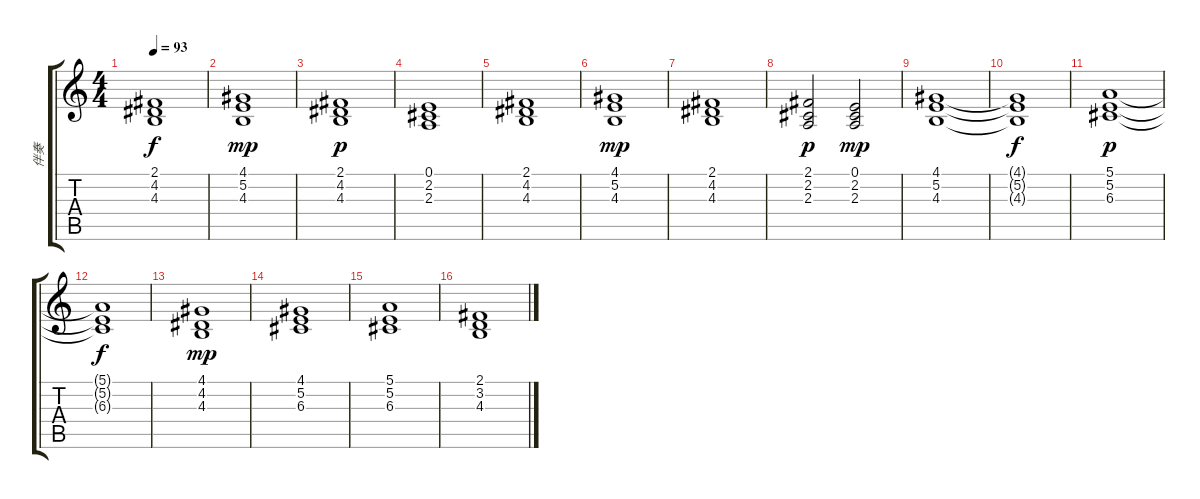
\track ("伴奏" "伴奏") {instrument stringensemble2}
\staff {score tabs}
\tuning (E4 B3 G3 D3 A2 E2) {hide}
\ts (4 4)
\tempo 93
\clef g2
\ks c
(2.1{t} 4.2{t} 4.3{t}).1{dy f} |
(4.1 5.2 4.3).1{dy mp} |
(2.1 4.2 4.3).1{dy p} |
(0.1 2.2 2.3).1 |
(2.1 4.2 4.3).1 |
(4.1 5.2 4.3).1{dy mp} |
(2.1 4.2 4.3).1 |
(2.1 2.2 2.3).2{dy p} (0.1 2.2 2.3).2{dy mp} |
(4.1 5.2 4.3).1 |
(4.1{t} 5.2{t} 4.3{t}).1{dy f} |
(5.1 5.2 6.3).1{dy p} |
(5.1{t} 5.2{t} 6.3{t}).1{dy f} |
(4.1 4.2 4.3).1{dy mp} |
(4.1 5.2 6.3).1 |
(5.1 5.2 6.3).1 |
(2.1 3.2 4.3).1
